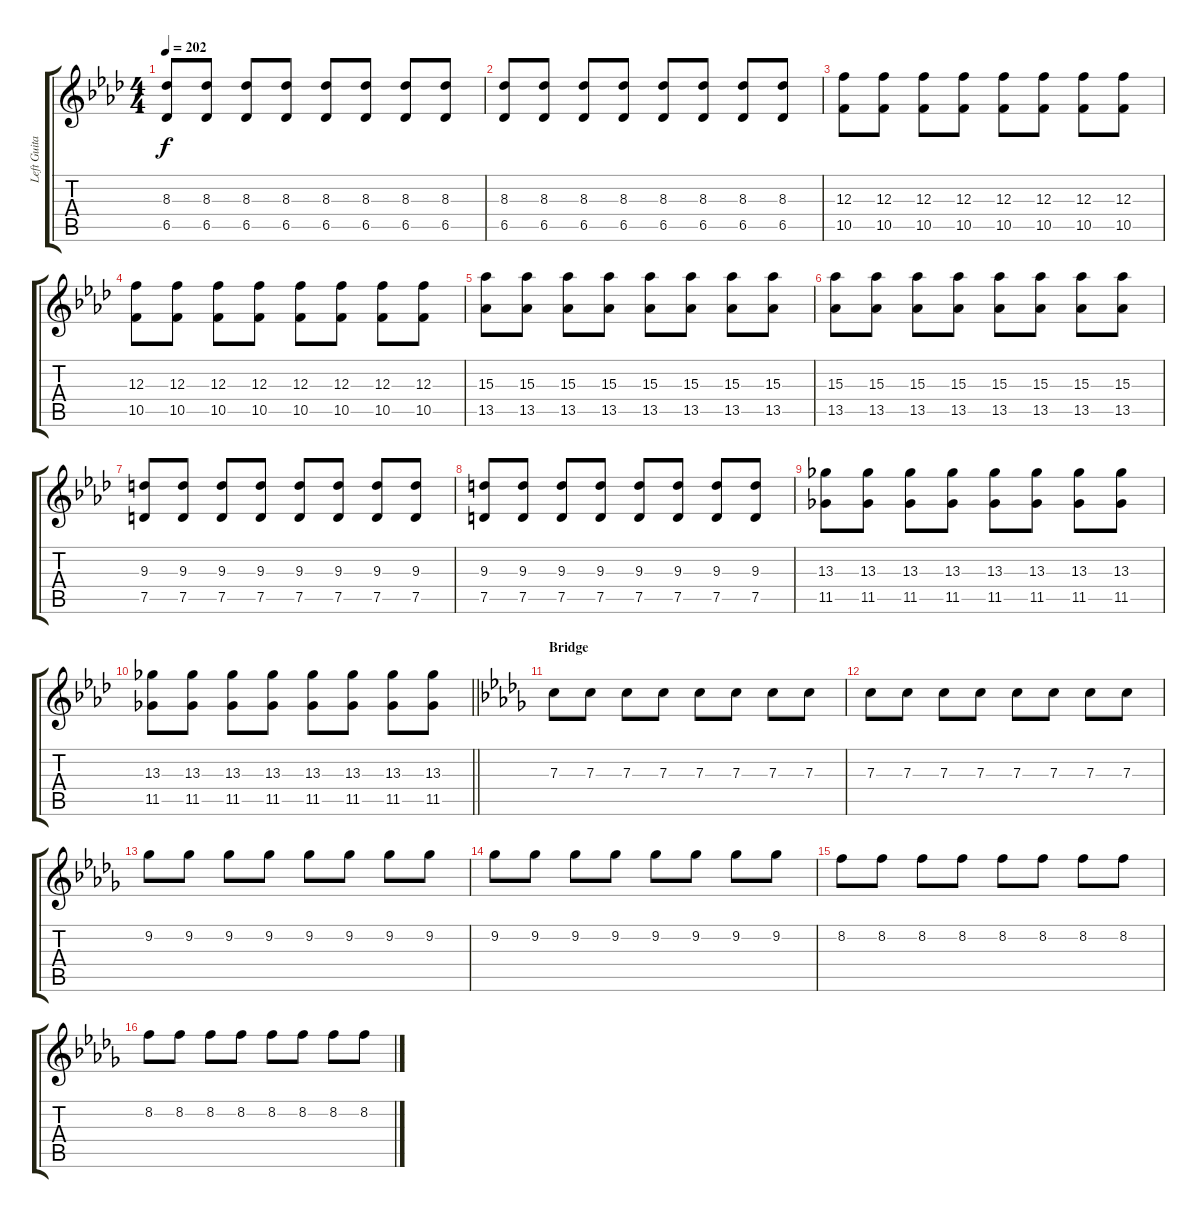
\track ("Left Guitar" "Left Guita") {instrument overdrivenguitar}
\staff {score tabs}
\tuning (D4 A3 F3 C3 G2 C2) {hide}
\ts (4 4)
\tempo 202
\clef g2
\ks ab
(8.3 6.5).8{dy f} (8.3 6.5).8 (8.3 6.5).8 (8.3 6.5).8 (8.3 6.5).8 (8.3 6.5).8 (8.3 6.5).8 (8.3 6.5).8 |
(8.3 6.5).8 (8.3 6.5).8 (8.3 6.5).8 (8.3 6.5).8 (8.3 6.5).8 (8.3 6.5).8 (8.3 6.5).8 (8.3 6.5).8 |
(12.3 10.5).8 (12.3 10.5).8 (12.3 10.5).8 (12.3 10.5).8 (12.3 10.5).8 (12.3 10.5).8 (12.3 10.5).8 (12.3 10.5).8 |
(12.3 10.5).8 (12.3 10.5).8 (12.3 10.5).8 (12.3 10.5).8 (12.3 10.5).8 (12.3 10.5).8 (12.3 10.5).8 (12.3 10.5).8 |
(15.3 13.5).8 (15.3 13.5).8 (15.3 13.5).8 (15.3 13.5).8 (15.3 13.5).8 (15.3 13.5).8 (15.3 13.5).8 (15.3 13.5).8 |
(15.3 13.5).8 (15.3 13.5).8 (15.3 13.5).8 (15.3 13.5).8 (15.3 13.5).8 (15.3 13.5).8 (15.3 13.5).8 (15.3 13.5).8 |
(9.3 7.5).8 (9.3 7.5).8 (9.3 7.5).8 (9.3 7.5).8 (9.3 7.5).8 (9.3 7.5).8 (9.3 7.5).8 (9.3 7.5).8 |
(9.3 7.5).8 (9.3 7.5).8 (9.3 7.5).8 (9.3 7.5).8 (9.3 7.5).8 (9.3 7.5).8 (9.3 7.5).8 (9.3 7.5).8 |
(13.3 11.5).8 (13.3 11.5).8 (13.3 11.5).8 (13.3 11.5).8 (13.3 11.5).8 (13.3 11.5).8 (13.3 11.5).8 (13.3 11.5).8 |
\barLineRight lightlight
(13.3 11.5).8 (13.3 11.5).8 (13.3 11.5).8 (13.3 11.5).8 (13.3 11.5).8 (13.3 11.5).8 (13.3 11.5).8 (13.3 11.5).8 |
\section ("" "Bridge")
\ks db
7.3.8 7.3.8 7.3.8 7.3.8 7.3.8 7.3.8 7.3.8 7.3.8 |
7.3.8 7.3.8 7.3.8 7.3.8 7.3.8 7.3.8 7.3.8 7.3.8 |
9.2.8 9.2.8 9.2.8 9.2.8 9.2.8 9.2.8 9.2.8 9.2.8 |
9.2.8 9.2.8 9.2.8 9.2.8 9.2.8 9.2.8 9.2.8 9.2.8 |
8.2.8 8.2.8 8.2.8 8.2.8 8.2.8 8.2.8 8.2.8 8.2.8 |
8.2.8 8.2.8 8.2.8 8.2.8 8.2.8 8.2.8 8.2.8 8.2.8
